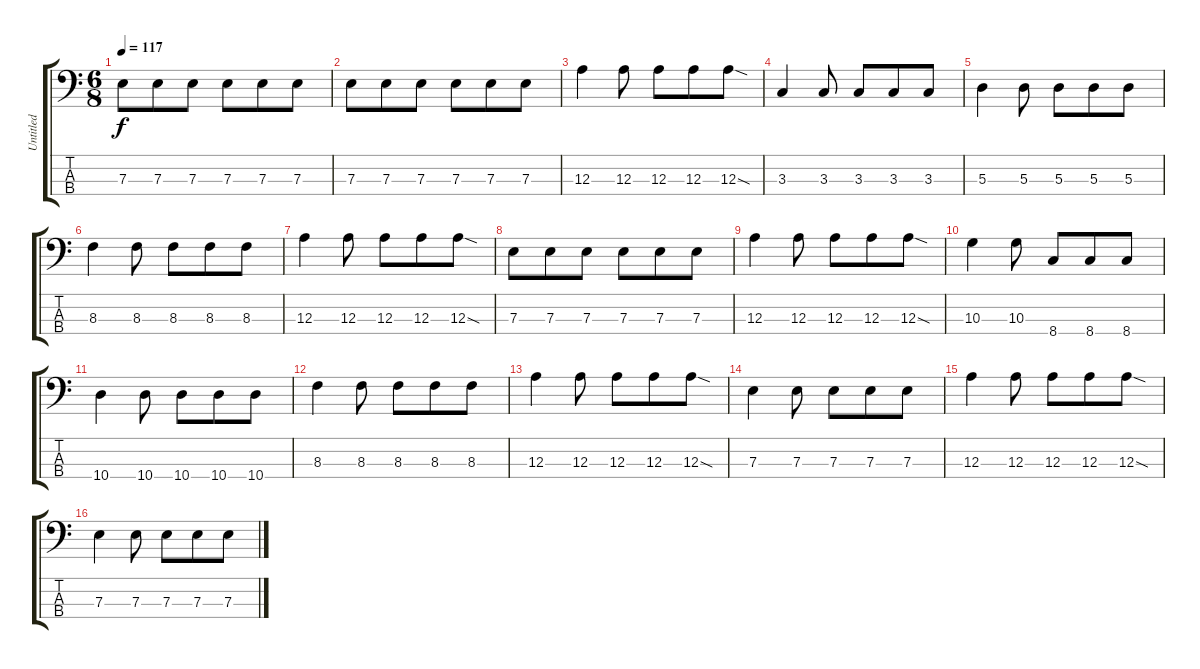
\track ("Untitled" "Untitled") {instrument electricbassfinger}
\staff {score tabs}
\tuning (G2 D2 A1 E1) {hide}
\ts (6 8)
\tempo 117
\clef f4
\ks c
7.3.8{dy f} 7.3.8 7.3.8 7.3.8 7.3.8 7.3.8 |
7.3.8 7.3.8 7.3.8 7.3.8 7.3.8 7.3.8 |
12.3.4 12.3.8 12.3.8 12.3.8 12.3{sod}.8 |
3.3.4 3.3.8 3.3.8 3.3.8 3.3.8 |
5.3.4 5.3.8 5.3.8 5.3.8 5.3.8 |
8.3.4 8.3.8 8.3.8 8.3.8 8.3.8 |
12.3.4 12.3.8 12.3.8 12.3.8 12.3{sod}.8 |
7.3.8 7.3.8 7.3.8 7.3.8 7.3.8 7.3.8 |
12.3.4 12.3.8 12.3.8 12.3.8 12.3{sod}.8 |
10.3.4 10.3.8 8.4.8 8.4.8 8.4.8 |
10.4.4 10.4.8 10.4.8 10.4.8 10.4.8 |
8.3.4 8.3.8 8.3.8 8.3.8 8.3.8 |
12.3.4 12.3.8 12.3.8 12.3.8 12.3{sod}.8 |
7.3.4 7.3.8 7.3.8 7.3.8 7.3.8 |
12.3.4 12.3.8 12.3.8 12.3.8 12.3{sod}.8 |
7.3.4 7.3.8 7.3.8 7.3.8 7.3.8
